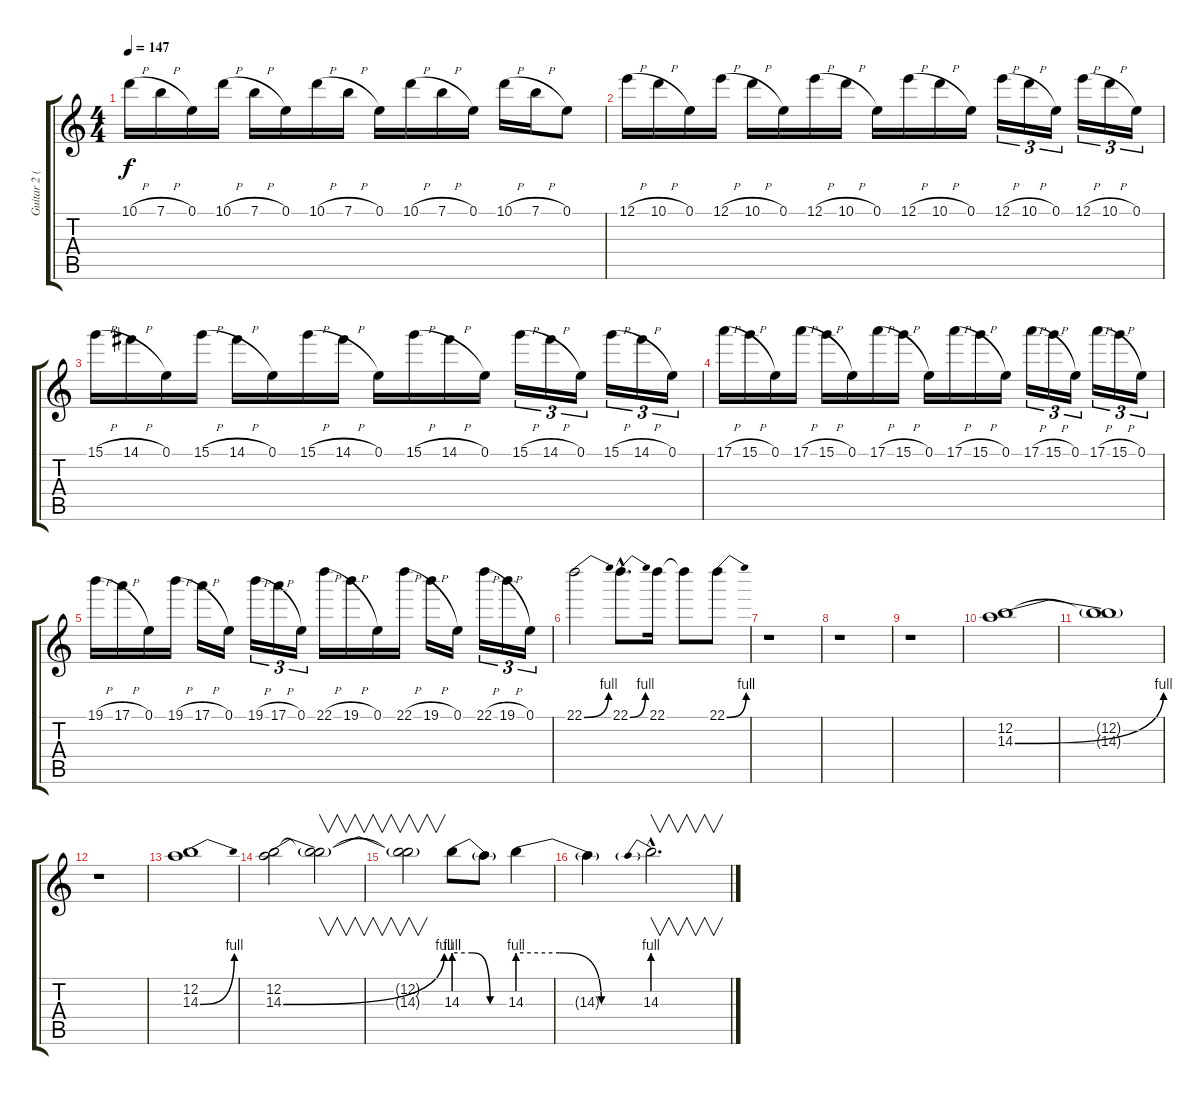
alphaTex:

\track ("Guitar 2 (Solo)" "Guitar 2 (") {instrument distortionguitar}
\staff {score tabs}
\tuning (E4 B3 G3 D3 A2 E2) {hide}
\ts (4 4)
\tempo 147
\clef g2
\ks c
10.1{h}.16{dy f} 7.1{h}.16 0.1.16 10.1{h}.16 7.1{h}.16 0.1.16 10.1{h}.16 7.1{h}.16 0.1.16 10.1{h}.16 7.1{h}.16 0.1.16 10.1{h}.16 7.1{h}.16 0.1.8 |
12.1{h}.16 10.1{h}.16 0.1.16 12.1{h}.16 10.1{h}.16 0.1.16 12.1{h}.16 10.1{h}.16 0.1.16 12.1{h}.16 10.1{h}.16 0.1.16 12.1{h}.16{tu (3 2)} 10.1{h}.16{tu (3 2)} 0.1.16{tu (3 2)} 12.1{h}.16{tu (3 2)} 10.1{h}.16{tu (3 2)} 0.1.16{tu (3 2)} |
15.1{h}.16 14.1{h}.16 0.1.16 15.1{h}.16 14.1{h}.16 0.1.16 15.1{h}.16 14.1{h}.16 0.1.16 15.1{h}.16 14.1{h}.16 0.1.16 15.1{h}.16{tu (3 2)} 14.1{h}.16{tu (3 2)} 0.1.16{tu (3 2)} 15.1{h}.16{tu (3 2)} 14.1{h}.16{tu (3 2)} 0.1.16{tu (3 2)} |
17.1{h}.16 15.1{h}.16 0.1.16 17.1{h}.16 15.1{h}.16 0.1.16 17.1{h}.16 15.1{h}.16 0.1.16 17.1{h}.16 15.1{h}.16 0.1.16 17.1{h}.16{tu (3 2)} 15.1{h}.16{tu (3 2)} 0.1.16{tu (3 2)} 17.1{h}.16{tu (3 2)} 15.1{h}.16{tu (3 2)} 0.1.16{tu (3 2)} |
19.1{h}.16 17.1{h}.16 0.1.16 19.1{h}.16 17.1{h}.16 0.1.16 19.1{h}.16{tu (3 2)} 17.1{h}.16{tu (3 2)} 0.1.16{tu (3 2)} 22.1{h}.16 19.1{h}.16 0.1.16 22.1{h}.16 19.1{h}.16 0.1.16 22.1{h}.16{tu (3 2)} 19.1{h}.16{tu (3 2)} 0.1.16{tu (3 2)} |
22.1{be (bend 0 0 60 4)}.2 22.1{be (bend 0 0 60 4) hac}.8{d} 22.1.16 22.1{t}.8 22.1{be (bend 0 0 60 4)}.8 |
r.1 |
r.1 |
r.1 |
(12.2 14.3{be (bend 0 0 60 4)}).1 |
(12.2{t} 14.3{t}).1 |
r.1 |
(12.2 14.3{be (bend 0 0 60 4)}).1 |
(12.2 14.3{be (bend 0 0 60 4)}).2 (12.2{t} 14.3{t}).2{v} |
(12.2{t} 14.3{t}).2{v} 14.3{be (custom 0 4 20 4 40 0 60 0)}.8 14.3{t}.8 14.3{be (custom 0 4 20 4 40 0 60 0)}.4 |
14.3{t}.4 14.3{be (prebend 0 4 60 4) hac}.2{v d}
